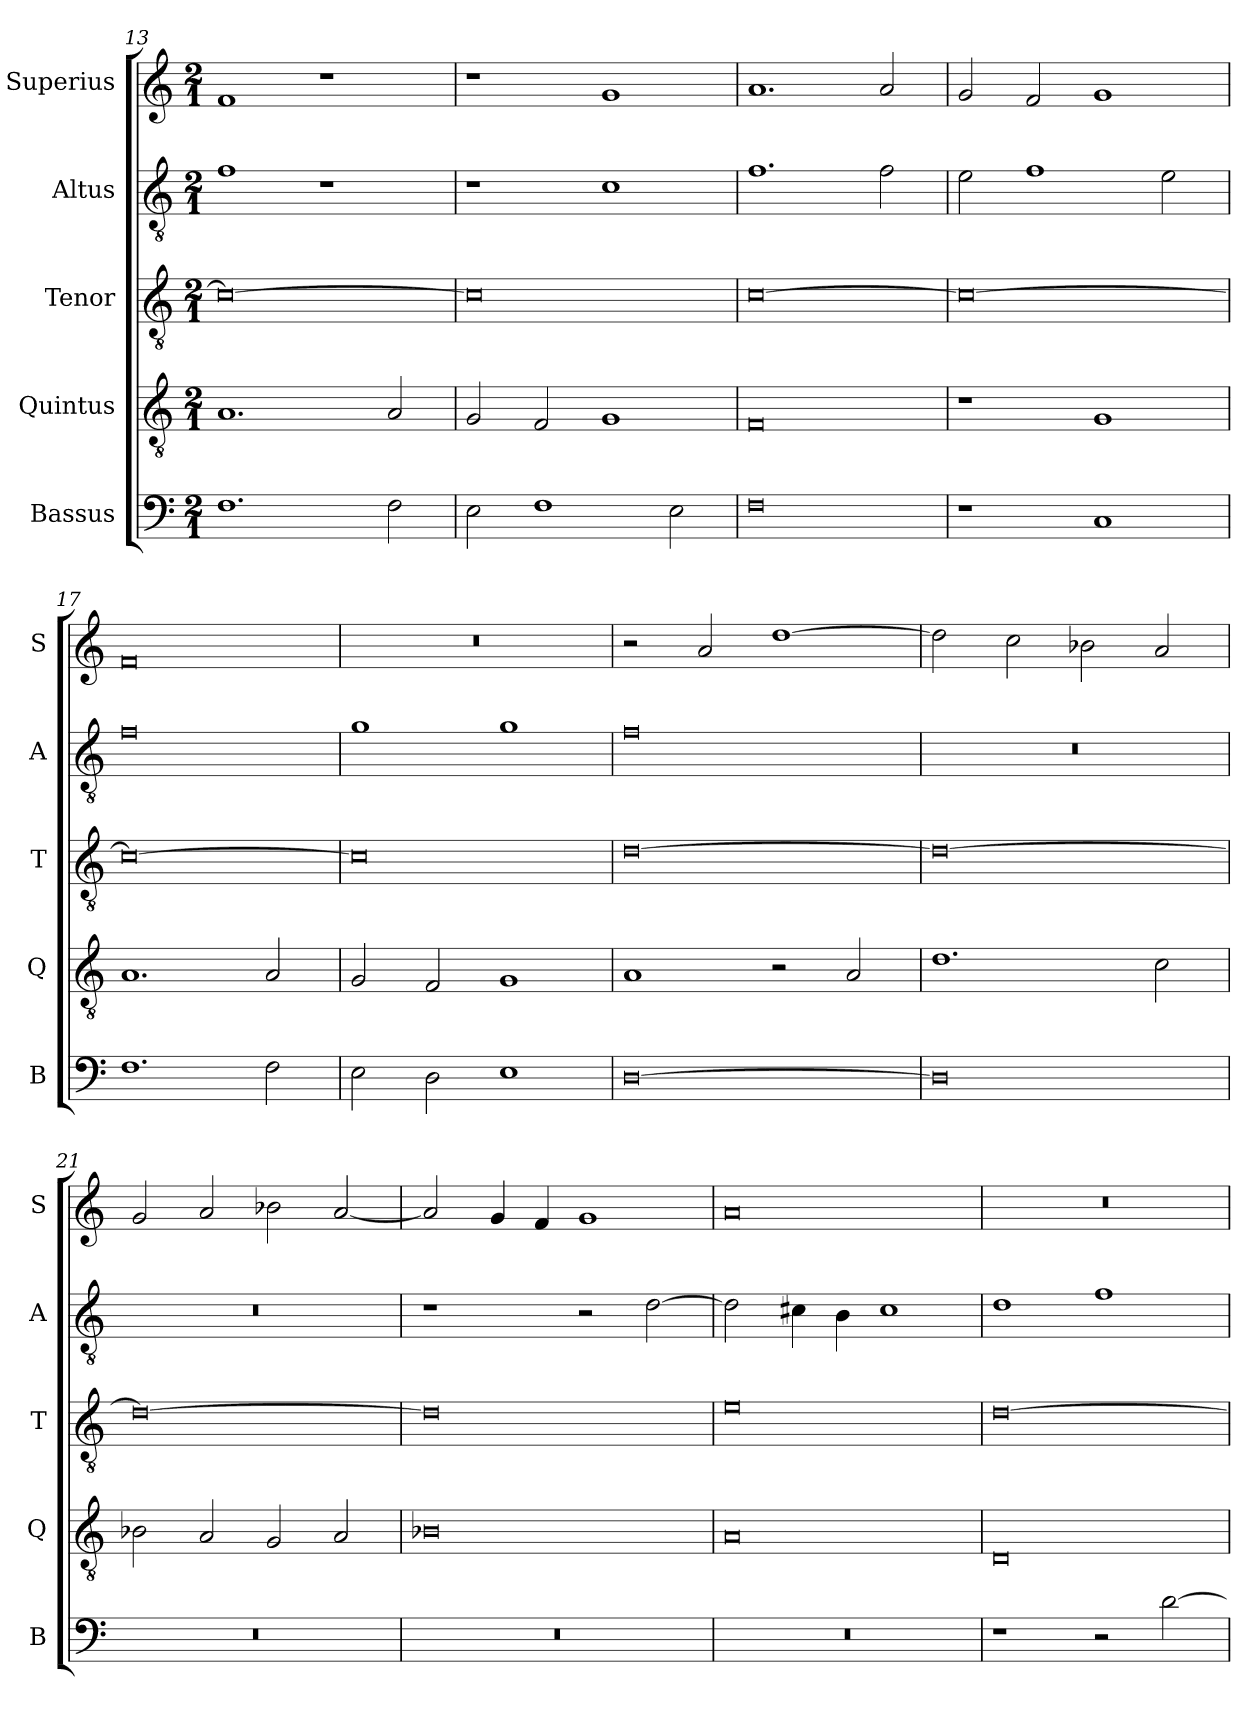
**kern	**kern	**kern	**kern	**kern
*part5	*part4	*part3	*part2	*part1
*staff5	*staff4	*staff3	*staff2	*staff1
*I"Bassus	*I"Quintus	*I"Tenor	*I"Altus	*I"Superius
*I'B	*I'Q	*I'T	*I'A	*I'S
*clefF4	*clefGv2	*clefGv2	*clefGv2	*clefG2
*k[]	*k[]	*k[]	*k[]	*k[]
*M2/1	*M2/1	*M2/1	*M2/1	*M2/1
=13	=13	=13	=13	=13
1.F	1.A	0c_	1f	1f
.	.	.	1r	1r
2F\	2A/	.	.	.
=14	=14	=14	=14	=14
2E\	2G/	0c]	1r	1r
1F	2F/	.	.	.
.	1G	.	1c	1g
2E\	.	.	.	.
=15	=15	=15	=15	=15
0F	0F	[0c	1.f	1.a
.	.	.	2f\	2a/
=16	=16	=16	=16	=16
1r	1r	0c_	2e\	2g/
.	.	.	1f	2f/
1C	1G	.	.	1g
.	.	.	2e\	.
=17	=17	=17	=17	=17
1.F	1.A	0c_	0f	0f
2F\	2A/	.	.	.
=18	=18	=18	=18	=18
2E\	2G/	0c]	1g	0r
2D\	2F/	.	.	.
1E	1G	.	1g	.
=19	=19	=19	=19	=19
[0D	1A	[0d	0f	2r
.	.	.	.	2a/
.	2r	.	.	[1dd
.	2A/	.	.	.
=20	=20	=20	=20	=20
0D]	1.d	0d_	0r	2dd\]
.	.	.	.	2cc\
.	.	.	.	2b-X\
.	2c\	.	.	2a/
=21	=21	=21	=21	=21
0r	2B-X\	0d_	0r	2g/
.	2A/	.	.	2a/
.	2G/	.	.	2b-X\
.	2A/	.	.	[2a/
=22	=22	=22	=22	=22
0r	0B-X	0d]	1r	2a/]
.	.	.	.	4g/
.	.	.	.	4f/
.	.	.	2r	1g
.	.	.	[2d\	.
=23	=23	=23	=23	=23
0r	0A	0e	2d\]	0a
.	.	.	4c#X\	.
.	.	.	4B\	.
.	.	.	1c#	.
=24	=24	=24	=24	=24
1r	0D	[0d	1d	0r
2r	.	.	1f	.
[2d\	.	.	.	.
=	=	=	=	=
*-	*-	*-	*-	*-
